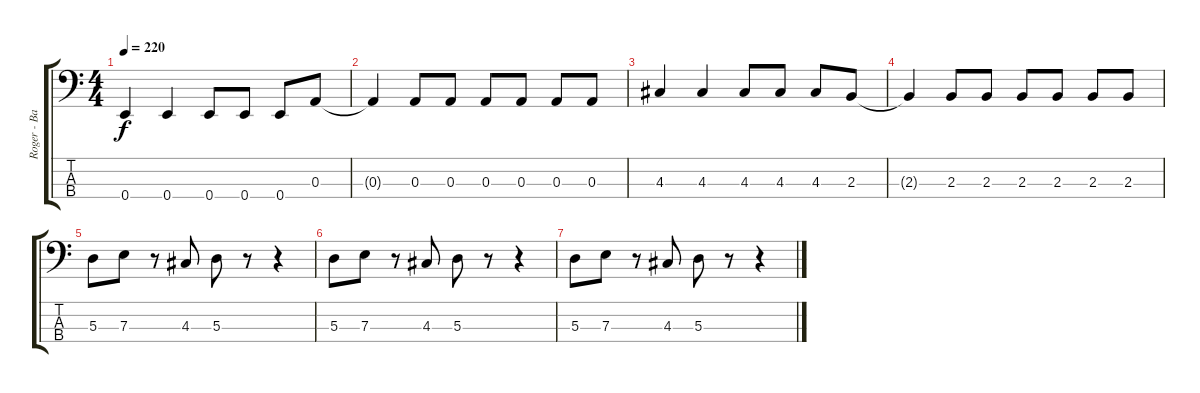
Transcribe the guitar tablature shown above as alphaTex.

\track ("Roger - Bass" "Roger - Ba") {instrument electricbasspick}
\staff {score tabs}
\tuning (G2 D2 A1 E1) {hide}
\ts (4 4)
\tempo 220
\clef f4
\ks c
0.4.4{dy f} 0.4.4 0.4.8 0.4.8 0.4.8 0.3.8 |
0.3{t}.4 0.3.8 0.3.8 0.3.8 0.3.8 0.3.8 0.3.8 |
4.3.4 4.3.4 4.3.8 4.3.8 4.3.8 2.3.8 |
2.3{t}.4 2.3.8 2.3.8 2.3.8 2.3.8 2.3.8 2.3.8 |
5.3.8 7.3.8 r.8 4.3.8 5.3.8 r.8 r.4 |
5.3.8 7.3.8 r.8 4.3.8 5.3.8 r.8 r.4 |
5.3.8 7.3.8 r.8 4.3.8 5.3.8 r.8 r.4
